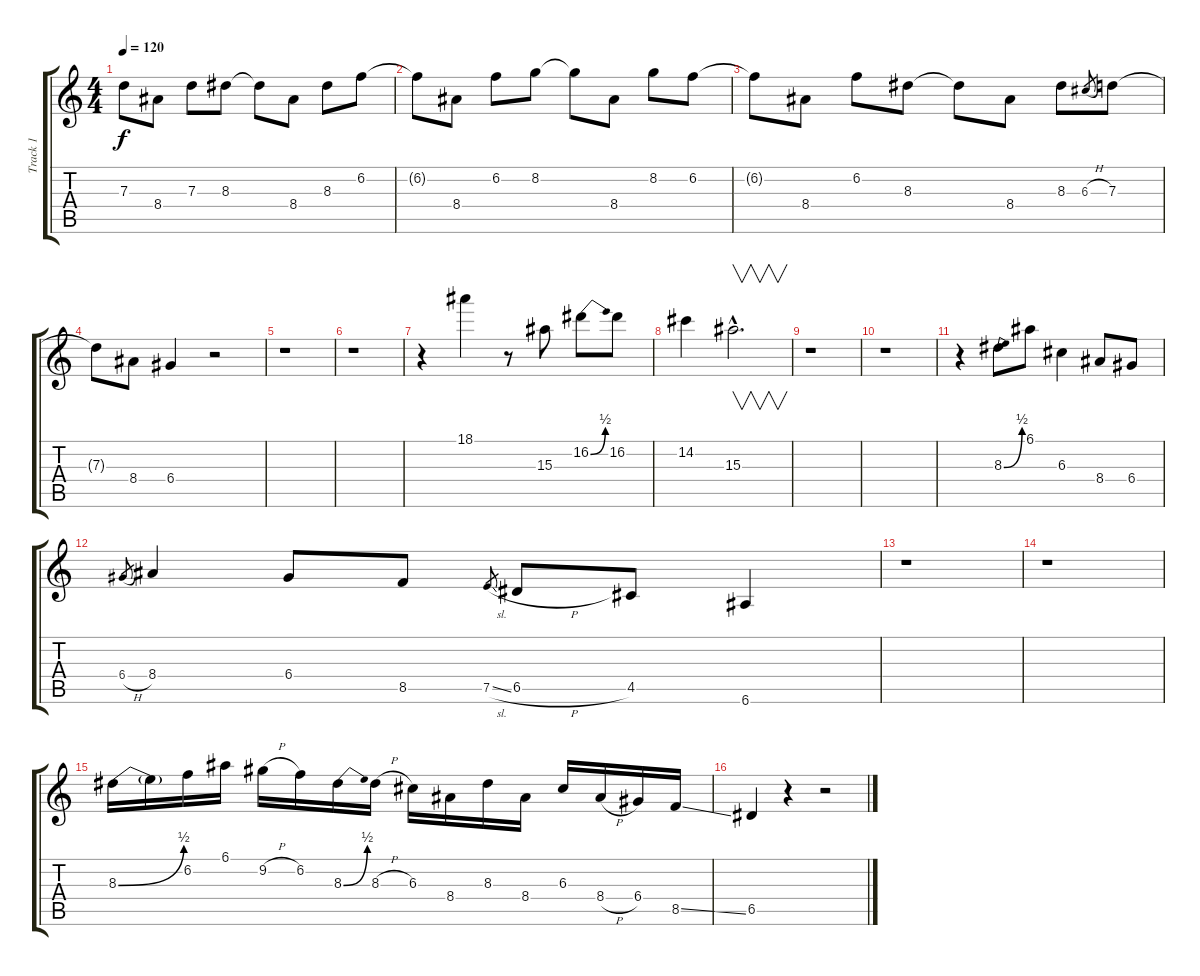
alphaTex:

\track ("Track 1" "Track 1") {instrument acousticguitarnylon}
\staff {score tabs}
\tuning (E4 B3 G3 D3 A2 E2) {hide}
\ts (4 4)
\tempo 120
\clef g2
\ks c
7.3.8{dy f} 8.4.8 7.3.8 8.3.8 8.3{t}.8 8.4.8 8.3.8 6.2.8 |
6.2{t}.8 8.4.8 6.2.8 8.2.8 8.2{t}.8 8.4.8 8.2.8 6.2.8 |
6.2{t}.8 8.4.8 6.2.8 8.3.8 8.3{t}.8 8.4.8 8.3.8 6.3{h}.8{gr} 7.3.8 |
7.3{t}.8 8.4.8 6.4.4 r.2 |
r.1 |
r.1 |
r.4 18.1.4 r.8 15.3.8 16.2{be (bend 0 0 60 2)}.8 16.2.8 |
14.2.4 15.3{hac}.2{v d} |
r.1 |
r.1 |
r.4 8.3{be (bend 0 0 60 2)}.8 6.1.8 6.3.4 8.4.8 6.4.8 |
6.4{h}.8{gr} 8.4.4 6.4.8 8.5.8 7.5{sl}.8{gr} 6.5{h}.8 4.5.8 6.6.4 |
r.1 |
r.1 |
8.3{be (bend 0 0 60 2)}.16 8.3{t}.16 6.2.16 6.1.16 9.2{h}.16 6.2.16 8.3{be (bend 0 0 60 2)}.16 8.3{h}.16 6.3.16 8.4.16 8.3.16 8.4.16 6.3.16 8.4{h}.16 6.4.16 8.5{ss}.16 |
6.5.4 r.4 r.2
